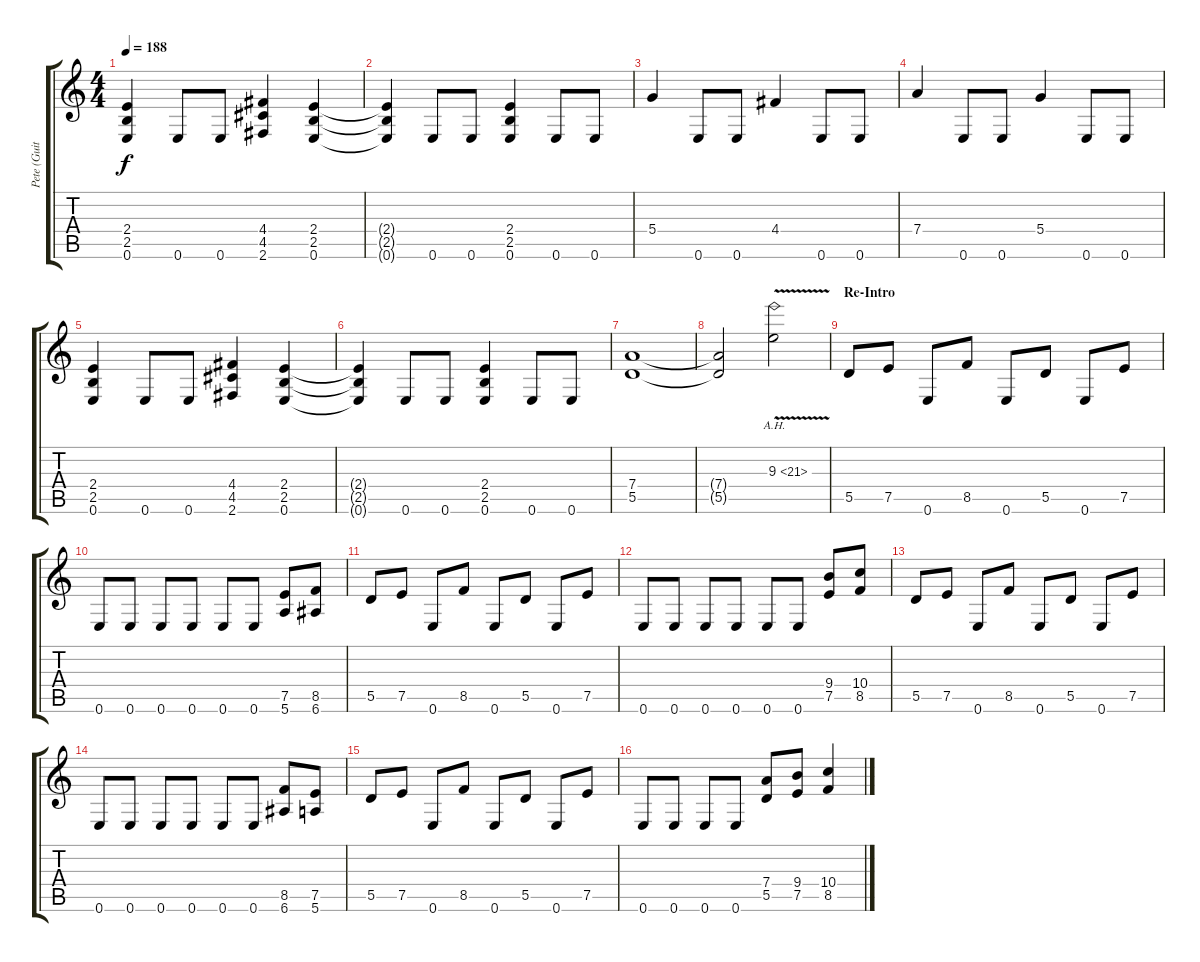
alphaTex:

\track ("Pete (Guitar I)" "Pete (Guit") {instrument distortionguitar}
\staff {score tabs}
\tuning (E4 B3 G3 D3 A2 E2) {hide}
\ts (4 4)
\tempo 188
\clef g2
\ks c
(2.4 2.5 0.6).4{dy f} 0.6.8 0.6.8 (4.4 4.5 2.6).4 (2.4 2.5 0.6).4 |
(2.4{t} 2.5{t} 0.6{t}).4 0.6.8 0.6.8 (2.4 2.5 0.6).4 0.6.8 0.6.8 |
5.4.4 0.6.8 0.6.8 4.4.4 0.6.8 0.6.8 |
7.4.4 0.6.8 0.6.8 5.4.4 0.6.8 0.6.8 |
(2.4 2.5 0.6).4 0.6.8 0.6.8 (4.4 4.5 2.6).4 (2.4 2.5 0.6).4 |
(2.4{t} 2.5{t} 0.6{t}).4 0.6.8 0.6.8 (2.4 2.5 0.6).4 0.6.8 0.6.8 |
(7.4 5.5).1 |
(7.4{t} 5.5{t}).2 9.3{ah 12 v}.2 |
\section ("" "Re-Intro")
5.5.8 7.5.8 0.6.8 8.5.8 0.6.8 5.5.8 0.6.8 7.5.8 |
0.6.8 0.6.8 0.6.8 0.6.8 0.6.8 0.6.8 (7.5 5.6).8 (8.5 6.6).8 |
5.5.8 7.5.8 0.6.8 8.5.8 0.6.8 5.5.8 0.6.8 7.5.8 |
0.6.8 0.6.8 0.6.8 0.6.8 0.6.8 0.6.8 (9.4 7.5).8 (10.4 8.5).8 |
5.5.8 7.5.8 0.6.8 8.5.8 0.6.8 5.5.8 0.6.8 7.5.8 |
0.6.8 0.6.8 0.6.8 0.6.8 0.6.8 0.6.8 (8.5 6.6).8 (7.5 5.6).8 |
5.5.8 7.5.8 0.6.8 8.5.8 0.6.8 5.5.8 0.6.8 7.5.8 |
0.6.8 0.6.8 0.6.8 0.6.8 (7.4 5.5).8 (9.4 7.5).8 (10.4 8.5).4
